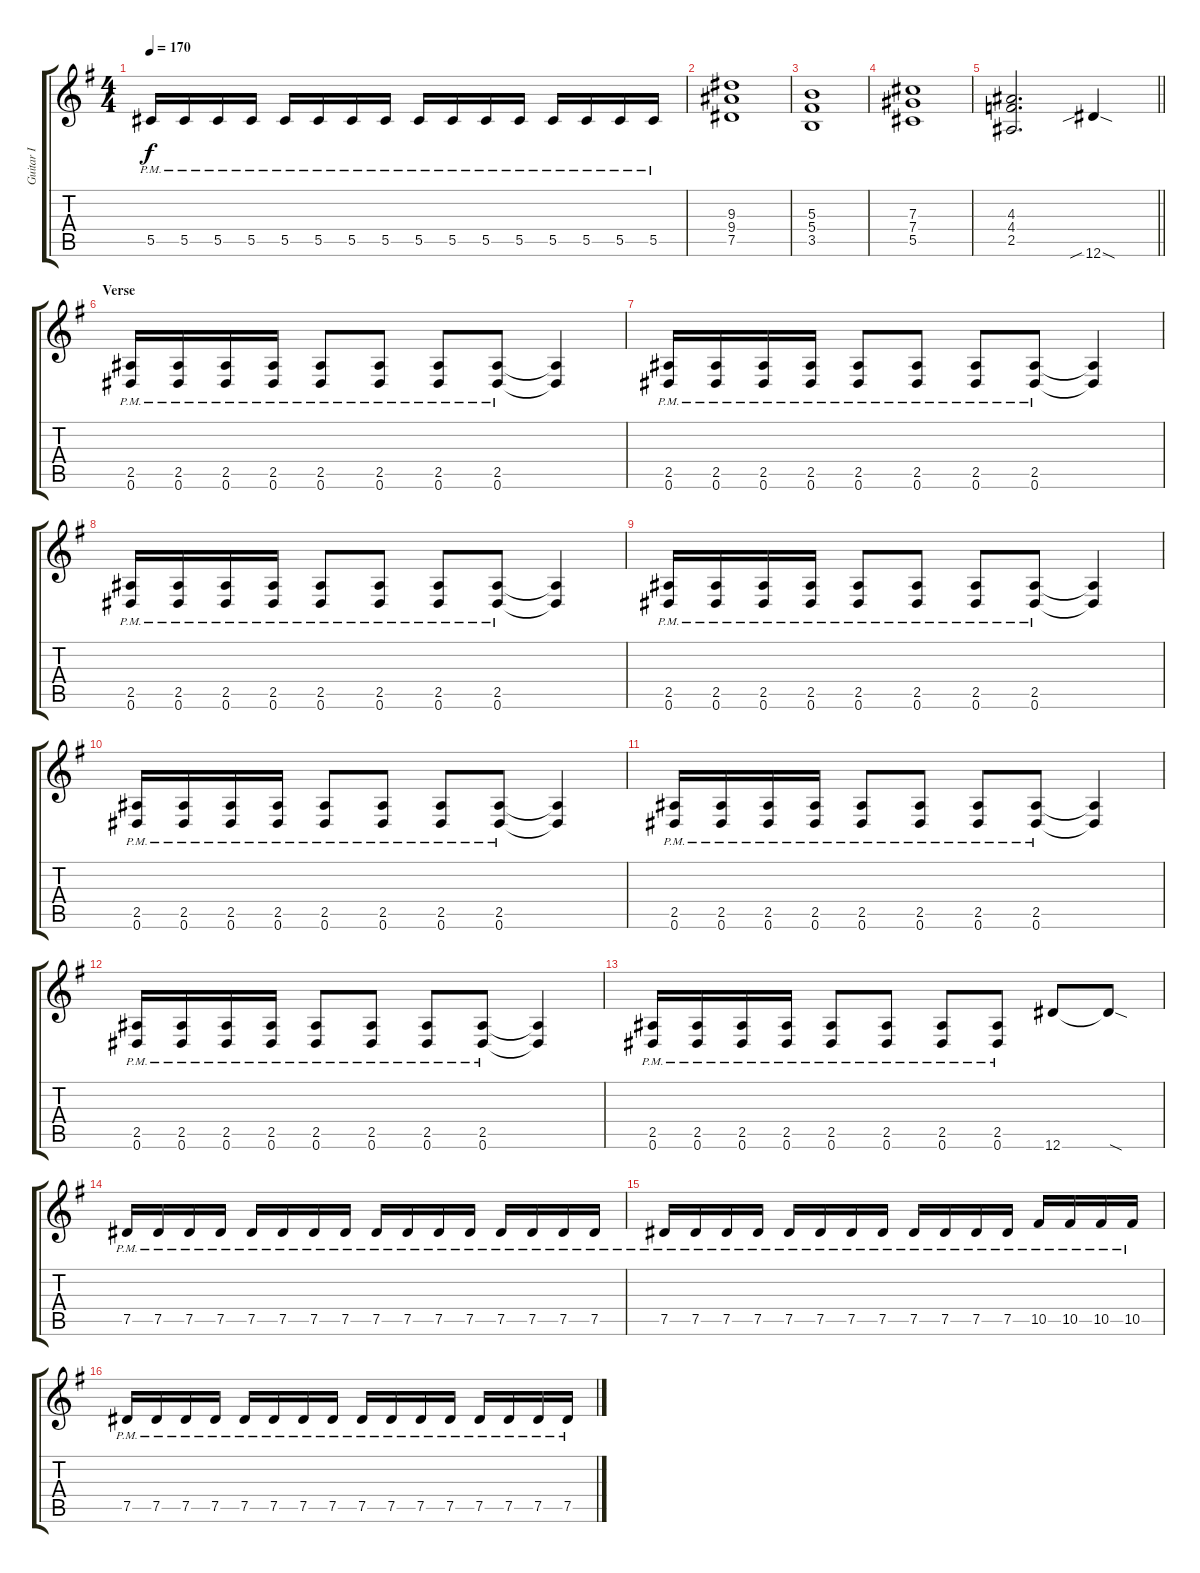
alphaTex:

\track ("Guitar I" "Guitar I") {instrument distortionguitar}
\staff {score tabs}
\tuning (Eb4 Bb3 Gb3 Db3 Ab2 Eb2) {hide}
\ts (4 4)
\tempo 170
\clef g2
\ks g
5.5{pm}.16{dy f} 5.5{pm}.16 5.5{pm}.16 5.5{pm}.16 5.5{pm}.16 5.5{pm}.16 5.5{pm}.16 5.5{pm}.16 5.5{pm}.16 5.5{pm}.16 5.5{pm}.16 5.5{pm}.16 5.5{pm}.16 5.5{pm}.16 5.5{pm}.16 5.5{pm}.16 |
(9.3 9.4 7.5).1 |
(5.3 5.4 3.5).1 |
(7.3 7.4 5.5).1 |
\barLineRight lightlight
(4.3 4.4 2.5).2{d} 12.6{sib sod}.4 |
\section ("" "Verse")
(2.5{pm} 0.6{pm}).16 (2.5{pm} 0.6{pm}).16 (2.5{pm} 0.6{pm}).16 (2.5{pm} 0.6{pm}).16 (2.5{pm} 0.6{pm}).8 (2.5{pm} 0.6{pm}).8 (2.5{pm} 0.6{pm}).8 (2.5{pm} 0.6{pm}).8 (2.5{t} 0.6{t}).4 |
(2.5{pm} 0.6{pm}).16 (2.5{pm} 0.6{pm}).16 (2.5{pm} 0.6{pm}).16 (2.5{pm} 0.6{pm}).16 (2.5{pm} 0.6{pm}).8 (2.5{pm} 0.6{pm}).8 (2.5{pm} 0.6{pm}).8 (2.5{pm} 0.6{pm}).8 (2.5{t} 0.6{t}).4 |
(2.5{pm} 0.6{pm}).16 (2.5{pm} 0.6{pm}).16 (2.5{pm} 0.6{pm}).16 (2.5{pm} 0.6{pm}).16 (2.5{pm} 0.6{pm}).8 (2.5{pm} 0.6{pm}).8 (2.5{pm} 0.6{pm}).8 (2.5{pm} 0.6{pm}).8 (2.5{t} 0.6{t}).4 |
(2.5{pm} 0.6{pm}).16 (2.5{pm} 0.6{pm}).16 (2.5{pm} 0.6{pm}).16 (2.5{pm} 0.6{pm}).16 (2.5{pm} 0.6{pm}).8 (2.5{pm} 0.6{pm}).8 (2.5{pm} 0.6{pm}).8 (2.5{pm} 0.6{pm}).8 (2.5{t} 0.6{t}).4 |
(2.5{pm} 0.6{pm}).16 (2.5{pm} 0.6{pm}).16 (2.5{pm} 0.6{pm}).16 (2.5{pm} 0.6{pm}).16 (2.5{pm} 0.6{pm}).8 (2.5{pm} 0.6{pm}).8 (2.5{pm} 0.6{pm}).8 (2.5{pm} 0.6{pm}).8 (2.5{t} 0.6{t}).4 |
(2.5{pm} 0.6{pm}).16 (2.5{pm} 0.6{pm}).16 (2.5{pm} 0.6{pm}).16 (2.5{pm} 0.6{pm}).16 (2.5{pm} 0.6{pm}).8 (2.5{pm} 0.6{pm}).8 (2.5{pm} 0.6{pm}).8 (2.5{pm} 0.6{pm}).8 (2.5{t} 0.6{t}).4 |
(2.5{pm} 0.6{pm}).16 (2.5{pm} 0.6{pm}).16 (2.5{pm} 0.6{pm}).16 (2.5{pm} 0.6{pm}).16 (2.5{pm} 0.6{pm}).8 (2.5{pm} 0.6{pm}).8 (2.5{pm} 0.6{pm}).8 (2.5{pm} 0.6{pm}).8 (2.5{t} 0.6{t}).4 |
(2.5{pm} 0.6{pm}).16 (2.5{pm} 0.6{pm}).16 (2.5{pm} 0.6{pm}).16 (2.5{pm} 0.6{pm}).16 (2.5{pm} 0.6{pm}).8 (2.5{pm} 0.6{pm}).8 (2.5{pm} 0.6{pm}).8 (2.5{pm} 0.6{pm}).8 12.6.8 12.6{sod t}.8 |
7.5{pm}.16 7.5{pm}.16 7.5{pm}.16 7.5{pm}.16 7.5{pm}.16 7.5{pm}.16 7.5{pm}.16 7.5{pm}.16 7.5{pm}.16 7.5{pm}.16 7.5{pm}.16 7.5{pm}.16 7.5{pm}.16 7.5{pm}.16 7.5{pm}.16 7.5{pm}.16 |
7.5{pm}.16 7.5{pm}.16 7.5{pm}.16 7.5{pm}.16 7.5{pm}.16 7.5{pm}.16 7.5{pm}.16 7.5{pm}.16 7.5{pm}.16 7.5{pm}.16 7.5{pm}.16 7.5{pm}.16 10.5{pm}.16 10.5{pm}.16 10.5{pm}.16 10.5{pm}.16 |
7.5{pm}.16 7.5{pm}.16 7.5{pm}.16 7.5{pm}.16 7.5{pm}.16 7.5{pm}.16 7.5{pm}.16 7.5{pm}.16 7.5{pm}.16 7.5{pm}.16 7.5{pm}.16 7.5{pm}.16 7.5{pm}.16 7.5{pm}.16 7.5{pm}.16 7.5{pm}.16
